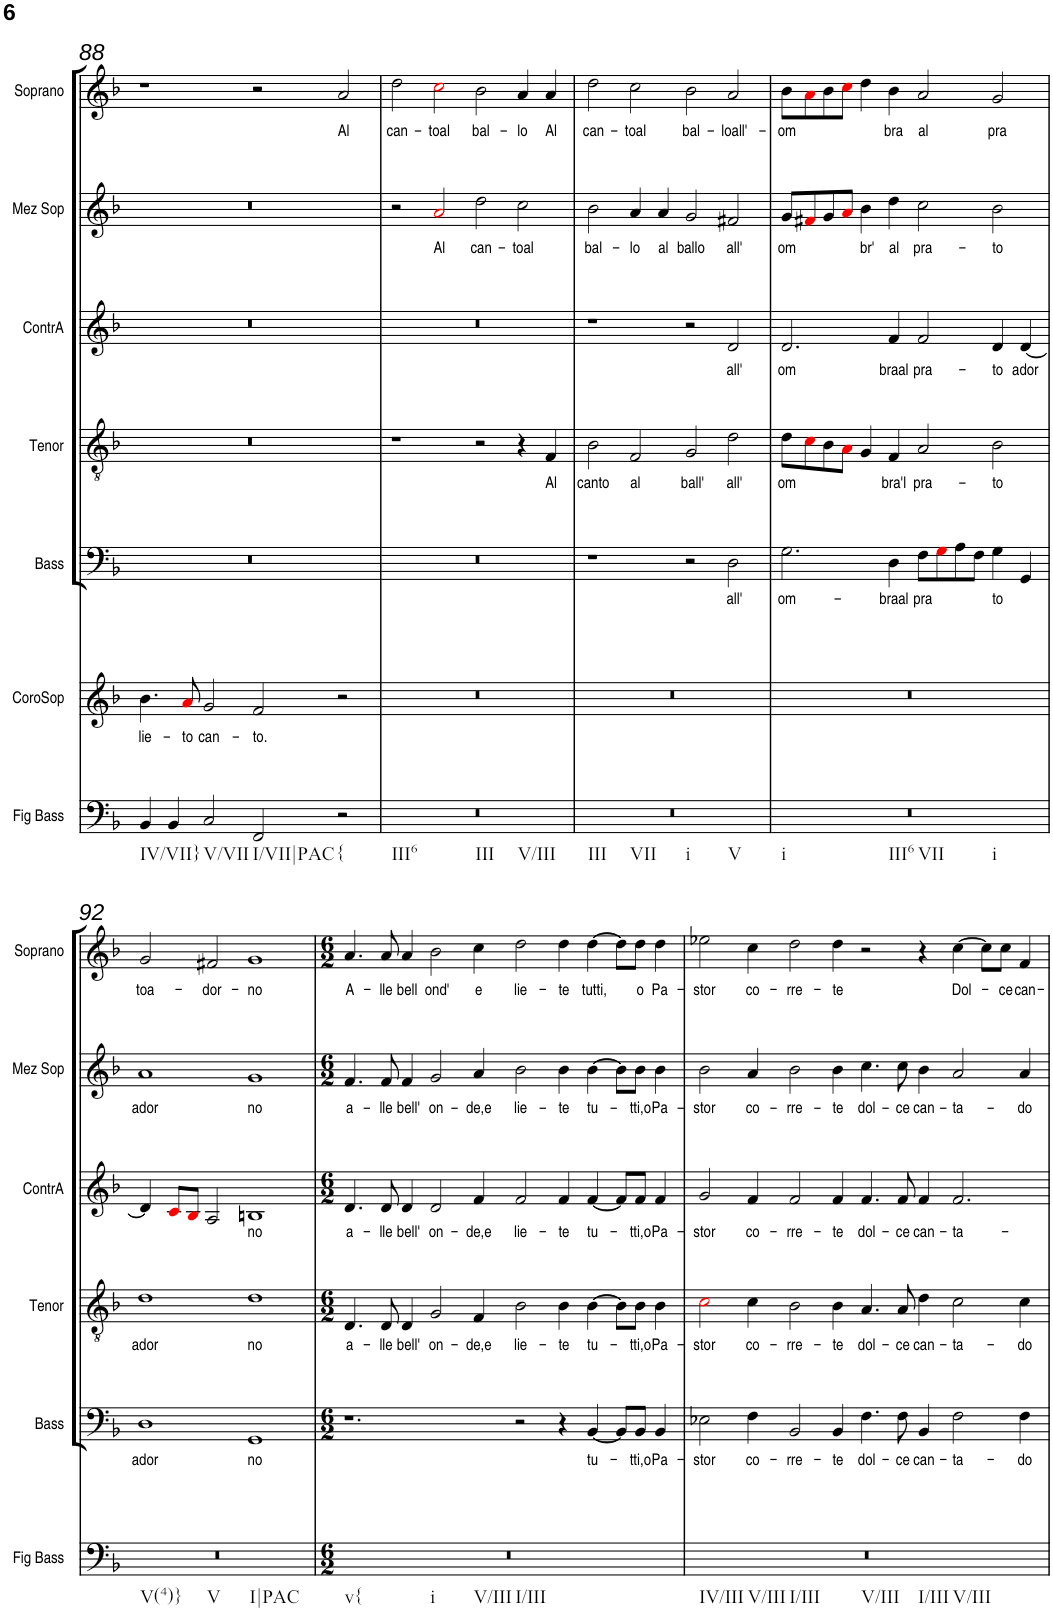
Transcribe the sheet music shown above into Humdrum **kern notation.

**kern	**kern	**text	**kern	**text	**kern	**text	**kern	**text	**kern	**text	**kern	**text
*part7	*part6	*part6	*part5	*part5	*part4	*part4	*part3	*part3	*part2	*part2	*part1	*part1
*staff7	*staff6	*staff6	*staff5	*staff5	*staff4	*staff4	*staff3	*staff3	*staff2	*staff2	*staff1	*staff1
*I"Fig Bass	*I"CoroSop	*	*I"Bass	*	*I"Tenor	*	*I"ContrA	*	*I"Mez Sop	*	*I"Soprano	*
*I'Fig Bass	*I'CoroSop	*	*I'Bass	*	*I'Tenor	*	*I'ContrA	*	*I'Mez Sop	*	*I'Soprano	*
!!LO:PB:g=z
*clefF4	*clefG2	*	*clefF4	*	*clefGv2	*	*clefG2	*	*clefG2	*	*clefG2	*
*k[b-]	*k[b-]	*	*k[b-]	*	*k[b-]	*	*k[b-]	*	*k[b-]	*	*k[b-]	*
*M4/2	*M4/2	*	*M4/2	*	*M4/2	*	*M4/2	*	*M4/2	*	*M4/2	*
=88	=88	=88	=88	=88	=88	=88	=88	=88	=88	=88	=88	=88
!LO:TX:b:t=IV/VII}	!	!	!	!	!	!	!	!	!	!	!	!
!	!	!LO:LY:b	!	!	!	!	!	!	!	!	!	!
4BB-/	4.b-\	lie-	0r	.	0r	.	0r	.	0r	.	1r	.
4BB-/	.	.	.	.	.	.	.	.	.	.	.	.
!	!	!LO:LY:b	!	!	!	!	!	!	!	!	!	!
.	8ai/	-to	.	.	.	.	.	.	.	.	.	.
!LO:TX:b:t=V/VII	!	!	!	!	!	!	!	!	!	!	!	!
!	!	!LO:LY:b	!	!	!	!	!	!	!	!	!	!
2C/	2g/	can-	.	.	.	.	.	.	.	.	.	.
!LO:TX:b:t=I/VII|PAC	!	!	!	!	!	!	!	!	!	!	!	!
!	!	!LO:LY:b	!	!	!	!	!	!	!	!	!	!
2FF/	2f/	-to.	.	.	.	.	.	.	.	.	2r	.
!LO:TX:b:t={	!	!	!	!	!	!	!	!	!	!	!	!
!	!	!	!	!	!	!	!	!	!	!	!	!LO:LY:b
2r	2r	.	.	.	.	.	.	.	.	.	2a/	Al
=89	=89	=89	=89	=89	=89	=89	=89	=89	=89	=89	=89	=89
!LO:TX:b:t=III6	!	!	!	!	!	!	!	!	!	!	!	!
!LO:TX:b:t=III	!	!	!	!	!	!	!	!	!	!	!	!
!LO:TX:b:t=V/III	!	!	!	!	!	!	!	!	!	!	!	!
!	!	!	!	!	!	!	!	!	!	!	!	!LO:LY:b
0r	0r	.	0r	.	1r	.	0r	.	2r	.	2dd\	can-
!	!	!	!	!	!	!	!	!	!	!LO:LY:b	!	!LO:LY:b
.	.	.	.	.	.	.	.	.	2ai/	Al	2cci\	-toal
!	!	!	!	!	!	!	!	!	!	!LO:LY:b	!	!LO:LY:b
.	.	.	.	.	2r	.	.	.	2dd\	can-	2b-\	bal-
!	!	!	!	!	!	!	!	!	!	!LO:LY:b	!	!LO:LY:b
.	.	.	.	.	4r	.	.	.	2cc\	-toal	4a/	-lo
!	!	!	!	!	!	!LO:LY:b	!	!	!	!	!	!LO:LY:b
.	.	.	.	.	4F/	Al	.	.	.	.	4a/	Al
=90	=90	=90	=90	=90	=90	=90	=90	=90	=90	=90	=90	=90
!LO:TX:b:t=III	!	!	!	!	!	!	!	!	!	!	!	!
!LO:TX:b:t=VII	!	!	!	!	!	!	!	!	!	!	!	!
!LO:TX:b:t=i	!	!	!	!	!	!	!	!	!	!	!	!
!LO:TX:b:t=V	!	!	!	!	!	!	!	!	!	!	!	!
!	!	!	!	!	!	!LO:LY:b	!	!	!	!LO:LY:b	!	!LO:LY:b
0r	0r	.	1r	.	2B-\	canto	1r	.	2b-\	bal-	2dd\	can-
!	!	!	!	!	!	!LO:LY:b	!	!	!	!LO:LY:b	!	!LO:LY:b
.	.	.	.	.	2F/	al	.	.	4a/	-lo	2cc\	-toal
!	!	!	!	!	!	!	!	!	!	!LO:LY:b	!	!
.	.	.	.	.	.	.	.	.	4a/	al	.	.
!	!	!	!	!	!	!LO:LY:b	!	!	!	!LO:LY:b	!	!LO:LY:b
.	.	.	2r	.	2G/	ball'	2r	.	2g/	ballo	2b-\	bal-
!	!	!	!	!LO:LY:b	!	!LO:LY:b	!	!LO:LY:b	!	!LO:LY:b	!	!LO:LY:b
.	.	.	2D\	all'	2d\	all'	2d/	all'	2f#X/	all'	2a/	-loall'-
=91	=91	=91	=91	=91	=91	=91	=91	=91	=91	=91	=91	=91
!LO:TX:b:t=i	!	!	!	!	!	!	!	!	!	!	!	!
!LO:TX:b:t=III6	!	!	!	!	!	!	!	!	!	!	!	!
!LO:TX:b:t=VII	!	!	!	!	!	!	!	!	!	!	!	!
!LO:TX:b:t=i	!	!	!	!	!	!	!	!	!	!	!	!
!	!	!	!	!LO:LY:b	!	!LO:LY:b	!	!LO:LY:b	!	!LO:LY:b	!	!LO:LY:b
0r	0r	.	2.G\	om-	8d\L	om	2.d/	om	8g/L	om	8b-\L	-om
.	.	.	.	.	8ci\	.	.	.	8f#Xi/	.	8ai\	.
.	.	.	.	.	8B-\	.	.	.	8g/	.	8b-\	.
.	.	.	.	.	8Ai\J	.	.	.	8ai/J	.	8cci\J	.
!	!	!	!	!	!	!	!	!	!	!LO:LY:b	!	!
.	.	.	.	.	4G/	.	.	.	4b-\	br'	4dd\	.
!	!	!	!	!LO:LY:b	!	!LO:LY:b	!	!LO:LY:b	!	!LO:LY:b	!	!LO:LY:b
.	.	.	4D\	-braal	4F/	bra'l	4f/	braal	4dd\	al	4b-\	bra
!	!	!	!	!LO:LY:b	!	!LO:LY:b	!	!LO:LY:b	!	!LO:LY:b	!	!LO:LY:b
.	.	.	8F\L	pra	2A/	pra-	2f/	pra-	2cc\	pra-	2a/	al
.	.	.	8Gi\	.	.	.	.	.	.	.	.	.
.	.	.	8A\	.	.	.	.	.	.	.	.	.
.	.	.	8F\J	.	.	.	.	.	.	.	.	.
!	!	!	!	!LO:LY:b	!	!LO:LY:b	!	!LO:LY:b	!	!LO:LY:b	!	!LO:LY:b
.	.	.	4G\	to	2B-\	-to	4d/	-to	2b-\	-to	2g/	pra
!	!	!	!	!	!	!	!	!LO:LY:b	!	!	!	!
.	.	.	4GG/	.	.	.	[4d/	ador	.	.	.	.
!!LO:LB:g=z
=92	=92	=92	=92	=92	=92	=92	=92	=92	=92	=92	=92	=92
!LO:TX:b:t=V(4)}	!	!	!	!	!	!	!	!	!	!	!	!
!LO:TX:b:t=V	!	!	!	!	!	!	!	!	!	!	!	!
!LO:TX:b:t=I|PAC	!	!	!	!	!	!	!	!	!	!	!	!
!	!	!	!	!LO:LY:b	!	!LO:LY:b	!	!	!	!LO:LY:b	!	!LO:LY:b
0r	0r	.	1D	ador	1d	ador	4d/]	.	1a	ador	2g/	toa-
.	.	.	.	.	.	.	8ci/L	.	.	.	.	.
.	.	.	.	.	.	.	8B-i/J	.	.	.	.	.
!	!	!	!	!	!	!	!	!	!	!	!	!LO:LY:b
.	.	.	.	.	.	.	2A/	.	.	.	2f#X/	-dor-
!	!	!	!	!LO:LY:b	!	!LO:LY:b	!	!LO:LY:b	!	!LO:LY:b	!	!LO:LY:b
.	.	.	1GG	no	1d	no	1Bn	no	1g	no	1g	-no
=93	=93	=93	=93	=93	=93	=93	=93	=93	=93	=93	=93	=93
*M6/2	*M6/2	*	*M6/2	*	*M6/2	*	*M6/2	*	*M6/2	*	*M6/2	*
!LO:TX:b:t=v{	!	!	!	!	!	!	!	!	!	!	!	!
!LO:TX:b:t=i	!	!	!	!	!	!	!	!	!	!	!	!
!LO:TX:b:t=V/III	!	!	!	!	!	!	!	!	!	!	!	!
!LO:TX:b:t=I/III	!	!	!	!	!	!	!	!	!	!	!	!
!	!	!	!	!	!	!LO:LY:b	!	!LO:LY:b	!	!LO:LY:b	!	!LO:LY:b
0.r	0.r	.	1.r	.	4.D/	a-	4.d/	a-	4.f/	a-	4.a/	A-
!	!	!	!	!	!	!LO:LY:b	!	!LO:LY:b	!	!LO:LY:b	!	!LO:LY:b
.	.	.	.	.	8D/	-lle	8d/	-lle	8f/	-lle	8a/	-lle
!	!	!	!	!	!	!LO:LY:b	!	!LO:LY:b	!	!LO:LY:b	!	!LO:LY:b
.	.	.	.	.	4D/	bell'	4d/	bell'	4f/	bell'	4a/	bell
!	!	!	!	!	!	!LO:LY:b	!	!LO:LY:b	!	!LO:LY:b	!	!LO:LY:b
.	.	.	.	.	2G/	on-	2d/	on-	2g/	on-	2b-\	ond'
!	!	!	!	!	!	!LO:LY:b	!	!LO:LY:b	!	!LO:LY:b	!	!LO:LY:b
.	.	.	.	.	4F/	-de,e	4f/	-de,e	4a/	-de,e	4cc\	e
!	!	!	!	!	!	!LO:LY:b	!	!LO:LY:b	!	!LO:LY:b	!	!LO:LY:b
.	.	.	2r	.	2B-\	lie-	2f/	lie-	2b-\	lie-	2dd\	lie-
!	!	!	!	!	!	!LO:LY:b	!	!LO:LY:b	!	!LO:LY:b	!	!LO:LY:b
.	.	.	4r	.	4B-\	-te	4f/	-te	4b-\	-te	4dd\	-te
!	!	!	!	!LO:LY:b	!	!LO:LY:b	!	!LO:LY:b	!	!LO:LY:b	!	!LO:LY:b
.	.	.	[4BB-/	tu-	[4B-\	tu-	[4f/	tu-	[4b-\	tu-	[4dd\	tutti,
.	.	.	8BB-/L]	.	8B-\L]	.	8f/L]	.	8b-\L]	.	8dd\L]	.
!	!	!	!	!LO:LY:b	!	!LO:LY:b	!	!LO:LY:b	!	!LO:LY:b	!	!LO:LY:b
.	.	.	8BB-/J	-tti,o	8B-\J	-tti,o	8f/J	-tti,o	8b-\J	-tti,o	8dd\J	o
!	!	!	!	!LO:LY:b	!	!LO:LY:b	!	!LO:LY:b	!	!LO:LY:b	!	!LO:LY:b
.	.	.	4BB-/	Pa-	4B-\	Pa-	4f/	Pa-	4b-\	Pa-	4dd\	Pa-
=94	=94	=94	=94	=94	=94	=94	=94	=94	=94	=94	=94	=94
!LO:TX:b:t=IV/III	!	!	!	!	!	!	!	!	!	!	!	!
!LO:TX:b:t=V/III	!	!	!	!	!	!	!	!	!	!	!	!
!LO:TX:b:t=I/III	!	!	!	!	!	!	!	!	!	!	!	!
!LO:TX:b:t=V/III	!	!	!	!	!	!	!	!	!	!	!	!
!LO:TX:b:t=I/III	!	!	!	!	!	!	!	!	!	!	!	!
!LO:TX:b:t=V/III	!	!	!	!	!	!	!	!	!	!	!	!
!	!	!	!	!LO:LY:b	!	!LO:LY:b	!	!LO:LY:b	!	!LO:LY:b	!	!LO:LY:b
0.r	0.r	.	2E-X\	-stor	2ci\	-stor	2g/	-stor	2b-\	-stor	2ee-X\	-stor
!	!	!	!	!LO:LY:b	!	!LO:LY:b	!	!LO:LY:b	!	!LO:LY:b	!	!LO:LY:b
.	.	.	4F\	co-	4c\	co-	4f/	co-	4a/	co-	4cc\	co-
!	!	!	!	!LO:LY:b	!	!LO:LY:b	!	!LO:LY:b	!	!LO:LY:b	!	!LO:LY:b
.	.	.	2BB-/	-rre-	2B-\	-rre-	2f/	-rre-	2b-\	-rre-	2dd\	-rre-
!	!	!	!	!LO:LY:b	!	!LO:LY:b	!	!LO:LY:b	!	!LO:LY:b	!	!LO:LY:b
.	.	.	4BB-/	-te	4B-\	-te	4f/	-te	4b-\	-te	4dd\	-te
!	!	!	!	!LO:LY:b	!	!LO:LY:b	!	!LO:LY:b	!	!LO:LY:b	!	!
.	.	.	4.F\	dol-	4.A/	dol-	4.f/	dol-	4.cc\	dol-	2r	.
!	!	!	!	!LO:LY:b	!	!LO:LY:b	!	!LO:LY:b	!	!LO:LY:b	!	!
.	.	.	8F\	-ce	8A/	-ce	8f/	-ce	8cc\	-ce	.	.
!	!	!	!	!LO:LY:b	!	!LO:LY:b	!	!LO:LY:b	!	!LO:LY:b	!	!
.	.	.	4BB-/	can-	4d\	can-	4f/	can-	4b-\	can-	4r	.
!	!	!	!	!LO:LY:b	!	!LO:LY:b	!	!LO:LY:b	!	!LO:LY:b	!	!LO:LY:b
.	.	.	2F\	-ta-	2c\	-ta-	2.f/	-ta-	2a/	-ta-	[4cc\	Dol-
.	.	.	.	.	.	.	.	.	.	.	8cc\L]	.
!	!	!	!	!	!	!	!	!	!	!	!	!LO:LY:b
.	.	.	.	.	.	.	.	.	.	.	8cc\J	-ce
!	!	!	!	!LO:LY:b	!	!LO:LY:b	!	!	!	!LO:LY:b	!	!LO:LY:b
.	.	.	4F\	-do	4c\	-do	.	.	4a/	-do	4f/	can-
=	=	=	=	=	=	=	=	=	=	=	=	=
*-	*-	*-	*-	*-	*-	*-	*-	*-	*-	*-	*-	*-
